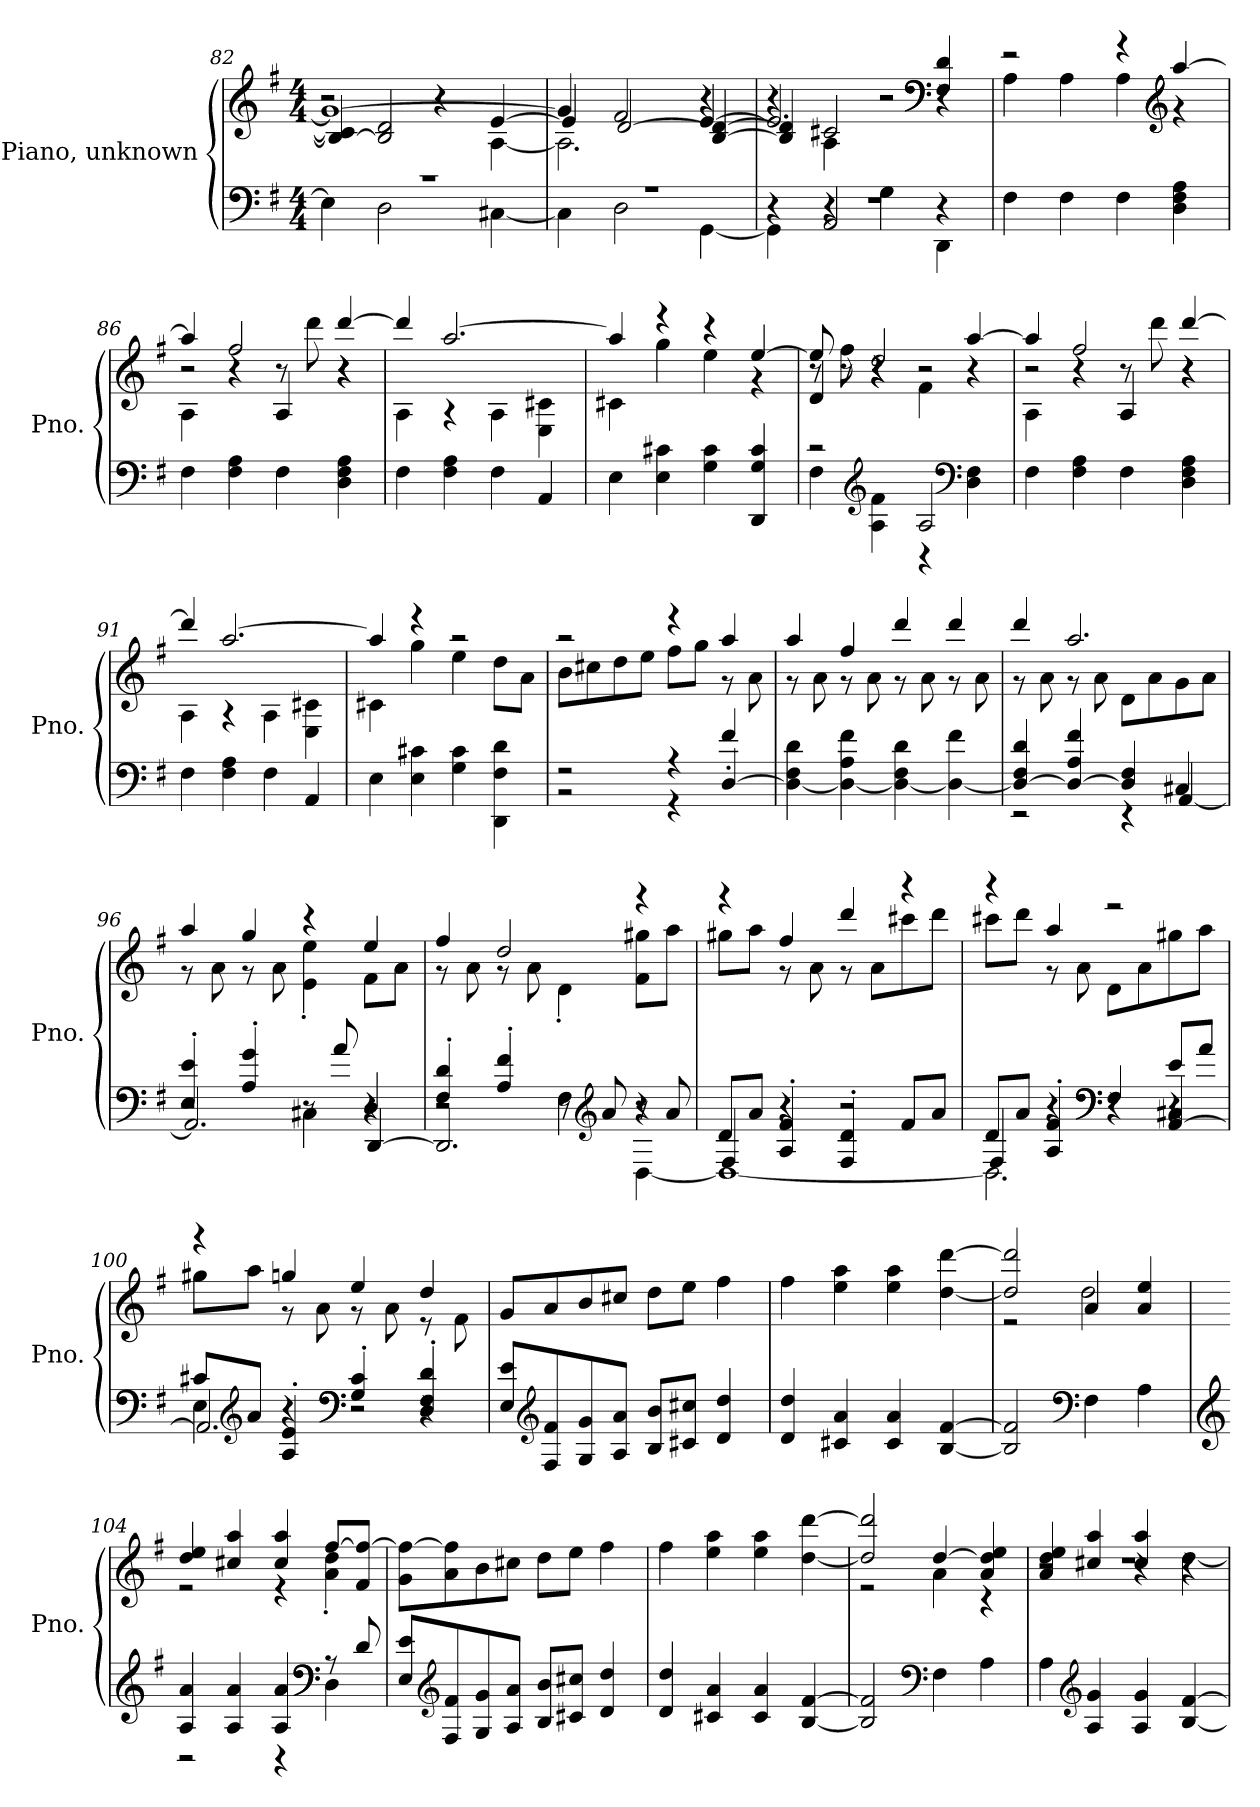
**kern	**kern
*part1	*part1
*staff2	*staff1
*I"Piano, unknown	*
*I'Pno.	*
*clefF4	*clefG2
*k[f#]	*k[f#]
*M4/4	*M4/4
=82	=82
*^	*^
*	*	*	*^
1r	4E\]	1g_	2r	4B-/_ 4c#/]
.	2D\	.	.	2B-/] 2d/
.	.	.	4r	.
.	[4C#X\	.	[4A\	[4e/
=83	=83	=83	=83	=83
1r	4C#\]	4g/]	2.A\]	4e/]
.	2D\	2f#/	.	[2d/
.	[4GG\	[4e/	4r	[4B/ 4d/_
!!LO:LB:g=z	!!	!!
=84	=84	=84	=84	=84
*	*^	*	*	*
1r	4GG\]	4r	2.e/]	4r	4B/] 4d/]
.	4r	2AA/	.	4A\	2c#X/
.	4G\	.	.	2r	.
*	*	*	*clefF4	*	*
.	4DD\	4r	4r	.	4F#/ 4d/
*v	*v	*v	*	*	*
*	*	*v	*v
=85	=85	=85
4F#\	2r	4A\
4F#\	.	4A\
4F#\	4r	4A\
*	*clefG2	*
4D\ 4F#\ 4A\	[4aa/	4r
=86	=86	=86
*	*	*^
4F#\	4aa/]	4A\	2r
4F#\ 4A\	2ff#/	4r	.
4F#\	.	8r	4A/
.	.	8ddd\	.
4D\ 4F#\ 4A\	[4ddd/	4r	4r
*	*	*v	*v
=87	=87	=87
4F#\	4ddd/]	4A\
4F#\ 4A\	[2.aa/	4r
4F#\	.	4A\
4AA/	.	4E\ 4c#X\
=88	=88	=88
4E\	4aa/]	4c#X\
4E\ 4c#X\	4r	4gg\
4G\ 4c#\	4r	4ee\
4DD/ 4G/ 4c#/	[4ee/	4r
!!LO:LB:g=z
=89	=89	=89
*^	*	*^
2r	4F#\	8ee/]	8r	4d/
.	.	8r	8ff#\	.
*clefG2	*	*	*	*
.	4A\ 4f#\	2dd/	4r	4r
2A/	4r	.	4f#\	2r
*clefF4	*	*	*	*
.	4D\ 4F#\	[4aa/	4r	.
*v	*v	*	*	*
=90	=90	=90	=90
4F#\	4aa/]	4A\	2r
4F#\ 4A\	2ff#/	4r	.
4F#\	.	8r	4A/
.	.	8ddd\	.
4D\ 4F#\ 4A\	[4ddd/	4r	4r
*	*	*v	*v
=91	=91	=91
4F#\	4ddd/]	4A\
4F#\ 4A\	[2.aa/	4r
4F#\	.	4A\
4AA/	.	4E\ 4c#X\
=92	=92	=92
4E\	4aa/]	4c#X\
4E\ 4c#X\	4r	4gg\
4G\ 4c#\	2r	4ee\
4DD\ 4F#\ 4d\	.	8dd\L
.	.	8a\J
=93	=93	=93
*^	*	*
2r	2r	2r	8b\L
.	.	.	8cc#X\
.	.	.	8dd\
.	.	.	8ee\J
4r	4r	4r	8ff#\L
.	.	.	8gg\J
[4D/	4f#'/	4aa/	8r
.	.	.	8a\
*v	*v	*	*
!!LO:PB:g=z	!!
=94	=94	=94
4D\_ 4F#\ 4d\	4aa/	8r
.	.	8a\
4D\_ 4A\ 4f#\	4ff#/	8r
.	.	8a\
4D\_ 4F#\ 4d\	4ddd/	8r
.	.	8a\
4D\_ 4f#\	4ddd/	8r
.	.	8a\
=95	=95	=95
*^	*	*
4D/_ 4F#/ 4d/	2r	4ddd/	8r
.	.	.	8a\
4D/_ 4A/ 4f#/	.	2.aa/	8r
.	.	.	8a\
4D/] 4F#/	4r	.	8d\L
.	.	.	8a\
4C#X/	[4AA/	.	8g\
.	.	.	8a\J
=96	=96	=96	=96
*	*^	*	*
4E/' 4e/'	2r	2.AA/]	4aa/	8r
.	.	.	.	8a\
4A/' 4g/'	.	.	4gg/	8r
.	.	.	.	8a\
8r	4C#X\	.	4r	4e\' 4ee\'
8a/	.	.	.	.
4D/	4r	[4DD/	4ee/	8f#\L
.	.	.	.	8a\J
=97	=97	=97	=97	=97
4F#/' 4d/'	2r	2.DD/]	4ff#/	8r
.	.	.	.	8a\
4A/' 4f#/'	.	.	2dd/	8r
.	.	.	.	8a\
8r	4F#\	.	.	4d'\
*clefG2	*	*	*	*
8a/	.	.	.	.
8r	[4D\	4r	4r	8f#\ 8gg#X\L
8a/	.	.	.	8aa\J
!!LO:LB:g=z	!!
=98	=98	=98	=98	=98
8d/L	1D_	4F#/	4r	8gg#X\L
8a/J	.	.	.	8aa\J
4A/' 4f#/'	.	4r	4ff#/	8r
.	.	.	.	8a\
4F#/' 4d/'	.	2r	4ddd/	8r
.	.	.	.	8a\L
8f#/L	.	.	4r	8ccc#X\
8a/J	.	.	.	8ddd\J
=99	=99	=99	=99	=99
8d/L	2.D\]	4F#/	4r	8ccc#X\L
8a/J	.	.	.	8ddd\J
4A/' 4f#/'	.	4r	4aa/	8r
.	.	.	.	8a\
*clefF4	*	*	*	*
4F#/	.	4r	2r	8d\L
.	.	.	.	8a\
8e/L	4r	[4AA/ 4C#X/	.	8gg#X\
8a/J	.	.	.	8aa\J
=100	=100	=100	=100	=100
8c#X/L	4E\	2.AA/]	4r	8gg#X\L
*clefG2	*	*	*	*
8a/J	.	.	.	8aa\J
4A/' 4e/'	4r	.	4ggn/	8r
.	.	.	.	8a\
*clefF4	*	*	*	*
4G/' 4c#/'	2r	.	4ee/	8r
.	.	.	.	8a\
4D/' 4F#/' 4d/'	.	4r	4dd/	8r
.	.	.	.	8f#\
*v	*v	*v	*	*
*	*v	*v
!!LO:LB:g=z
=101	=101
8E/ 8e/L	8g/L
*clefG2	*
8F#/ 8f#/	8a/
8G/ 8g/	8b/
8A/ 8a/J	8cc#X/J
8B/ 8b/L	8dd\L
8c#X/ 8cc#X/J	8ee\J
4d/ 4dd/	4ff#\
=102	=102
4d/ 4dd/	4ff#\
4c#X/ 4a/	4ee\ 4aa\
4c#/ 4a/	4ee\ 4aa\
[4B/ [4f#/	[4dd\ [4ddd\
=103	=103
*	*^
2B/] 2f#/]	2dd/] 2ddd/]	2r
*clefF4	*	*
4F#\	4a/	2dd\
4A\	4a/ 4ee/	.
=104	=104	=104
*clefG2	*	*
*^	*	*
4A/ 4a/	2r	4dd/ 4ee/	2r
4A/ 4a/	.	4cc#X/ 4aa/	.
4A/ 4a/	4r	4cc#/ 4aa/	4r
*clefF4	*	*	*
8r	4D\	[8ff#/L	4a\' 4dd\'
8d/	.	8f#/ 8ff#/_J	.
*v	*v	*	*
*	*v	*v
!!LO:LB:g=z
=105	=105
8E/ 8e/L	8g\ 8ff#\_L
*clefG2	*
8F#/ 8f#/	8a\ 8ff#\]
8G/ 8g/	8b\
8A/ 8a/J	8cc#X\J
8B/ 8b/L	8dd\L
8c#X/ 8cc#X/J	8ee\J
4d/ 4dd/	4ff#\
=106	=106
4d/ 4dd/	4ff#\
4c#X/ 4a/	4ee\ 4aa\
4c#/ 4a/	4ee\ 4aa\
[4B/ [4f#/	[4dd\ [4ddd\
=107	=107
*	*^
2B/] 2f#/]	2dd/] 2ddd/]	2r
*clefF4	*	*
4F#\	[4dd/	4a\
4A\	4a/ 4dd/] 4ee/	4r
=108	=108	=108
*	*	*^
4A\	1r	2r	4a/ 4dd/ 4ee/
*clefG2	*	*	*
4A/ 4g/	.	.	4cc#X/ 4aa/
4A/ 4g/	.	4r	4cc#/ 4aa/
[4B/ [4f#/	.	[4dd\	4r
*	*v	*v	*v
=	=
*-	*-
